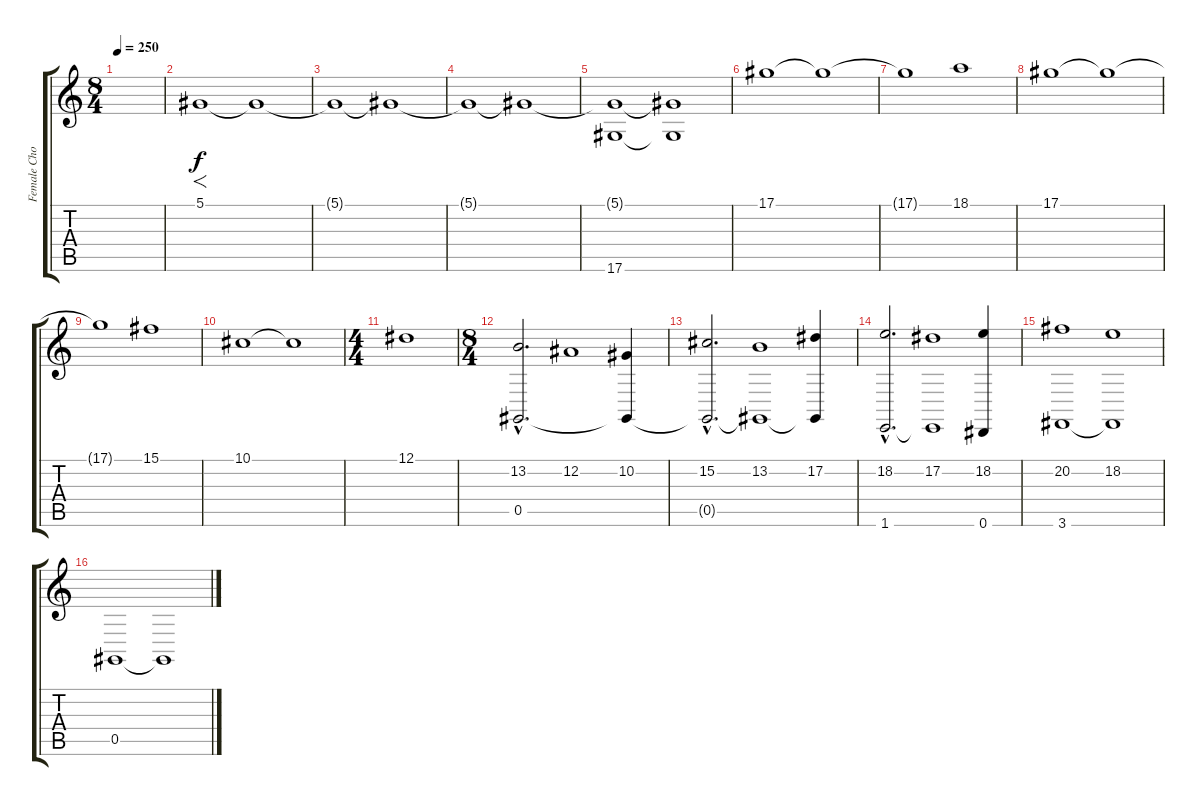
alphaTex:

\track ("Female Choir" "Female Cho") {instrument choiraahs}
\staff {score tabs}
\tuning (Eb4 Bb3 Gb3 Db3 Ab2 Eb2) {hide}
\ts (8 4)
\tempo 250
\clef g2
\ks c
|
5.1.1{f} 5.1{t}.1 |
5.1{t}.1 5.1{t}.1 |
5.1{t}.1 5.1{t}.1 |
(5.1{t} 17.6).1 (5.1{t} 17.6{t}).1 |
17.1.1 17.1{t}.1 |
17.1{t}.1 18.1.1 |
17.1.1 17.1{t}.1 |
17.1{t}.1 15.1.1 |
10.1.1 10.1{t}.1 |
\ts (4 4)
12.1.1 |
\ts (8 4)
(13.2{hac} 0.5{hac}).2{d} 12.2.1 (10.2 0.5{t}).4 |
(15.2{hac} 0.5{hac t}).2{d} (13.2 0.5{t}).1 (17.2 0.5{t}).4 |
(18.2{hac} 1.6{hac}).2{d} (17.2 1.6{t}).1 (18.2 0.6).4 |
(20.2 3.6).1 (18.2 3.6{t}).1 |
0.5.1 0.5{t}.1
